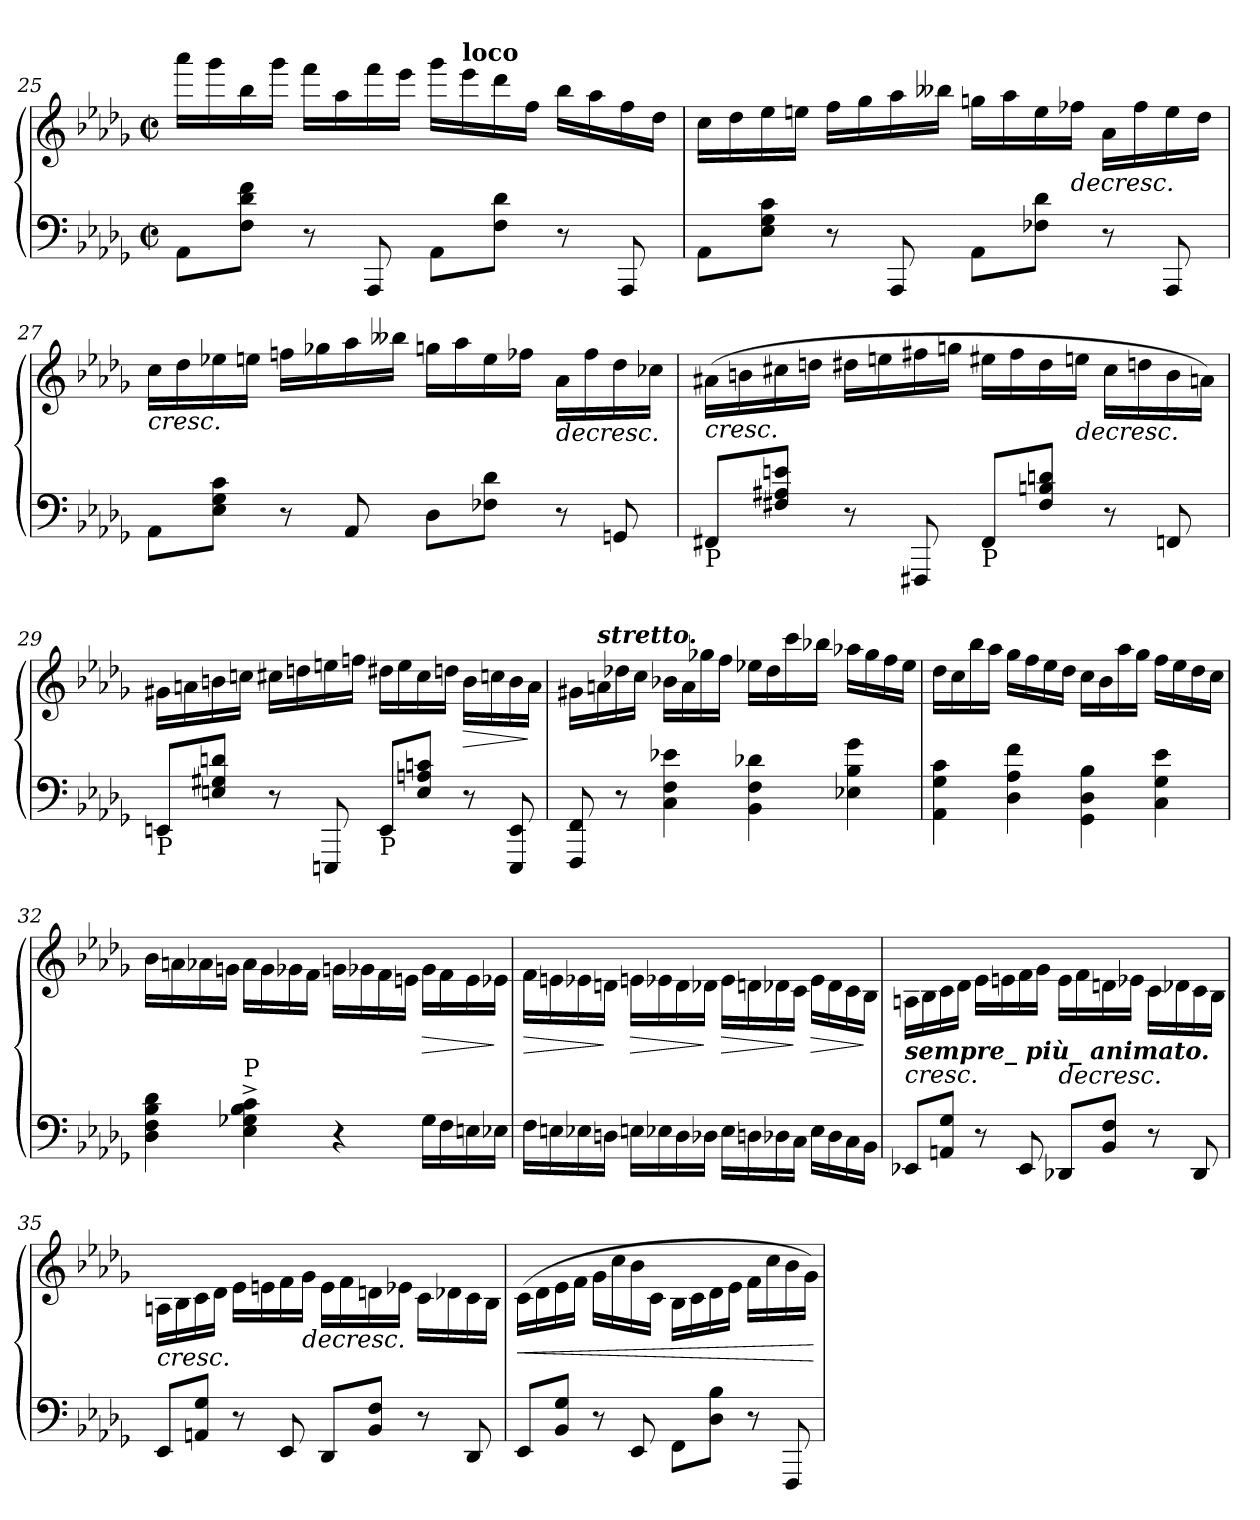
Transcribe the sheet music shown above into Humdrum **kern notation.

**kern	**kern	**dynam
*part1	*part1	*part1
*staff2	*staff1	*staff1/2
*clefF4	*clefG2	*
*k[b-e-a-d-g-]	*k[b-e-a-d-g-]	*
*b-:	*b-:	*
*M2/2	*M2/2	*
*met(c|)	*met(c|)	*
=25	=25	=25
*	*^	*
8AA-\L	1ryy	16aaa-\LL	.
.	.	16ggg-\	.
8F\ 8d-\ 8f\J	.	16bb-\	.
.	.	16ggg-\JJ	.
8r	.	16fff\LL	.
.	.	16aa-\	.
8AAA-/	.	16fff\	.
.	.	16eee-\JJ	.
8AA-\L	.	16ggg-\LL	.
!	!	!LO:TX:a:B:t=loco	!
.	.	16eee-\	.
8F\ 8d-\J	.	16ddd-\	.
.	.	16ff\JJ	.
8r	.	16bb-\LL	.
.	.	16aa-\	.
8AAA-/	.	16ff\	.
.	.	16dd-\JJ	.
!!LO:LB:g=z	!!
=26	=26	=26	=26
8AA-\L	1ryy	16cc\LL	.
.	.	16dd-\	.
8E-\ 8G-\ 8c\J	.	16ee-\	.
.	.	16een\JJ	.
8r	.	16ff\LL	.
.	.	16gg-\	.
8AAA-/	.	16aa-\	.
.	.	16bb--X\JJ	.
8AA-\L	.	16ggn\LL	.
.	.	16aa-\	.
8F-X\ 8d-\J	.	16ee\	.
!	!	!	!LO:HP:b
.	.	16ff-X\JJ	>
8r	.	16a-\LL	.
.	.	16ff-\	.
8AAA-/	.	16ee\	.
.	.	16dd-\JJ	.
=27	=27	=27	=27
!	!	!	!LO:HP:b
8AA-\L	2ryy	16cc\LL	<
.	.	16dd-\	.
8E-\ 8G-\ 8c\J	.	16ee-X\	.
.	.	16een\JJ	.
8r	.	16ffn\LL	.
.	.	16gg-X\	.
8AA-/	.	16aa-\	.
.	.	16bb--X\JJ	.
8D-\L	8ryy	16ggn\LL	.
.	.	16aa-\	.
8F-X\ 8d-\J	16ryy	16ee\	.
.	32ryy	16ff-X\JJ	.
.	32ryy	.	]
!	!	!	!LO:HP:b
8r	4ryy	16a-\LL	>
.	.	16ff-\	.
8GGn/	.	16dd-\	.
.	.	16cc-X\JJ	.
*	*v	*v	*
.	.	[
!!LO:PB:g=z
=28	=28	=28
!LO:TX:b:t=P	!	!
!	!	!LO:HP:b
*	*^	*
8FF#X/L	2ryy	(>16a#X\LL	<
.	.	16bn\	.
8F#X/ 8A#X/ 8en/J	.	16cc#X\	.
.	.	16ddn\JJ	.
8r	.	16dd#X\LL	.
.	.	16een\	.
8FFF#X/	.	16ff#X\	.
.	.	16ggn\JJ	.
!LO:TX:b:t=P	!	!	!
8FF#/L	8ryy	16ee#X\LL	.
.	.	16ff#\	.
8F#/ 8Bn/ 8dn/J	32ryy	16dd#\	.
.	32ryy	.	]
!	!	!	!LO:HP:b
.	16ryy	16een\JJ	>
8r	4ryy	16cc#\LL	.
.	.	16ddn\	.
8FFn/	.	16b\	.
.	.	16an\JJ)	.
*	*v	*v	*
.	.	[
!!LO:LB:g=z
=29	=29	=29
*	*^	*
!LO:TX:b:t=P	!	!	!
8EEn/L	1ryy	16g#X\LL	.
.	.	16an\	.
8En/ 8G#X/ 8dn/J	.	16bn\	.
.	.	16ccn\JJ	.
8r	.	16cc#X\LL	.
.	.	16ddn\	.
8EEEn/	.	16een\	.
.	.	16ffn\JJ	.
!LO:TX:b:t=P	!	!	!
8EE/L	.	16dd#X\LL	.
.	.	16ee\	.
8E/ 8An/ 8cn/J	.	16cc#\	.
.	.	16ddn\JJ	.
!	!	!	!LO:HP:b
8r	.	16b\LL	>
.	.	16ccn\	.
8EEE/ 8EE/	.	16b\	.
.	.	16a\JJ	]
=30	=30	=30	=30
8FFF/ 8FF/	1ryy	16g#X\LL	.
!	!	!LO:TX:a:Bi:t=stretto.	!
.	.	16an\	.
8r	.	16dd-X\	.
.	.	16cc\JJ	.
4C\ 4F\ 4e-X\	.	16b-X\LL	.
.	.	16a\	.
.	.	16gg-X\	.
.	.	16ff\JJ	.
4BB-\ 4F\ 4d-X\	.	16ee-X\LL	.
.	.	16dd-\	.
.	.	16ccc\	.
.	.	16bb-X\JJ	.
4E-X\ 4B-\ 4g-\	.	16aa-X\LL	.
.	.	16gg-\	.
.	.	16ff\	.
.	.	16ee-\JJ	.
!!LO:LB:g=z	!!
=31	=31	=31	=31
4AA-\ 4G-\ 4c\	1ryy	16dd-\LL	.
.	.	16cc\	.
.	.	16bb-\	.
.	.	16aa-\JJ	.
4D-\ 4A-\ 4f\	.	16gg-\LL	.
.	.	16ff\	.
.	.	16ee-\	.
.	.	16dd-\JJ	.
4GG-\ 4D-\ 4B-\	.	16cc\LL	.
.	.	16b-\	.
.	.	16aa-\	.
.	.	16gg-\JJ	.
4C\ 4G-\ 4e-\	.	16ff\LL	.
.	.	16ee-\	.
.	.	16dd-\	.
.	.	16cc\JJ	.
=32	=32	=32	=32
4D-\ 4F\ 4B-\ 4d-\	1ryy	16b-\LL	.
.	.	16an\	.
.	.	16a-X\	.
.	.	16gn\JJ	.
!LO:TX:a:t=P	!	!	!
4E-\^ 4G-X\^ 4B-\^ 4c\^	.	16a-\LL	.
.	.	16g\	.
.	.	16g-X\	.
.	.	16f\JJ	.
4r	.	16gn\LL	.
.	.	16g-X\	.
.	.	16f\	.
.	.	16en\JJ	.
!	!	!	!LO:HP:b
16G-\LL	.	16g-\LL	>
16F\	.	16f\	.
16En\	.	16e\	.
16E-X\JJ	.	16e-X\JJ	]
!!LO:LB:g=z	!!
=33	=33	=33	=33
!	!	!	!LO:HP:b
16F\LL	1ryy	16f\LL	>
16En\	.	16en\	.
16E-X\	.	16e-X\	.
16Dn\JJ	.	16dn\JJ	]
!	!	!	!LO:HP:b
16En\LL	.	16en\LL	>
16E-X\	.	16e-X\	.
16D\	.	16d\	.
16D-X\JJ	.	16d-X\JJ	]
!	!	!	!LO:HP:b
16E-\LL	.	16e-\LL	>
16Dn\	.	16dn\	.
16D-X\	.	16d-X\	.
16C\JJ	.	16c\JJ	]
!	!	!	!LO:HP:b
16E-\LL	.	16e-\LL	>
16D-\	.	16d-\	.
16C\	.	16c\	.
16BB-\JJ	.	16B-\JJ	]
=34	=34	=34	=34
!	!LO:TX:b:Bi:t=sempre_ più_ animato.	!	!
!	!	!	!LO:HP:b
8EE-X/L	4ryy	16An\LL	<
.	.	16B-\	.
8AAn/ 8G-/J	.	16c\	.
.	.	16d-\JJ	.
8r	8ryy	16e-\LL	.
.	.	16en\	.
8EE-/	16ryy	16f\	.
.	32ryy	16g-\JJ	.
.	32ryy	.	]
!	!	!	!LO:HP:b
8DD-X/L	4ryy	16e\LL	>
.	.	16f\	.
8BB-/ 8F/J	.	16dn\	.
.	.	16e-X\JJ	.
8r	4ryy	16c\LL	.
.	.	16d-X\	.
8DD-/	.	16c\	.
.	.	16B-\JJ	[
!!LO:LB:g=z	!!
=35	=35	=35	=35
!	!	!	!LO:HP:b
8EE-/L	4ryy	16An\LL	<
.	.	16B-\	.
8AAn/ 8G-/J	.	16c\	.
.	.	16d-\JJ	.
8r	8ryy	16e-\LL	.
.	.	16en\	.
8EE-/	32ryy	16f\	.
.	32ryy	.	]
!	!	!	!LO:HP:b
.	16ryy	16g-\JJ	>
8DD-/L	4ryy	16e\LL	.
.	.	16f\	.
8BB-/ 8F/J	.	16dn\	.
.	.	16e-X\JJ	.
8r	4ryy	16c\LL	.
.	.	16d-X\	.
8DD-/	.	16c\	.
.	.	16B-\JJ	[
=36	=36	=36	=36
!	!	!	!LO:HP:b
8EE-/L	4ryy	(>16c\LL	<
.	.	16d-\	.
8BB-/ 8G-/J	.	16e-\	.
.	.	16f\JJ	.
8r	8ryy	16g-\LL	.
.	.	16cc\	.
8EE-/	16ryy	16b-\	.
.	32ryy	16c\JJ	.
.	32ryy	.	]
8FF\L	4ryy	16B-\LL	.
.	.	16c\	.
8D-\ 8B-\J	.	16d-\	.
.	.	16e-\JJ	.
8r	4ryy	16f\LL	.
.	.	16cc\	.
8FFF/	.	16b-\	.
.	.	16g-\JJ)	.
*	*v	*v	*
.	.	[
=	=	=
*-	*-	*-
